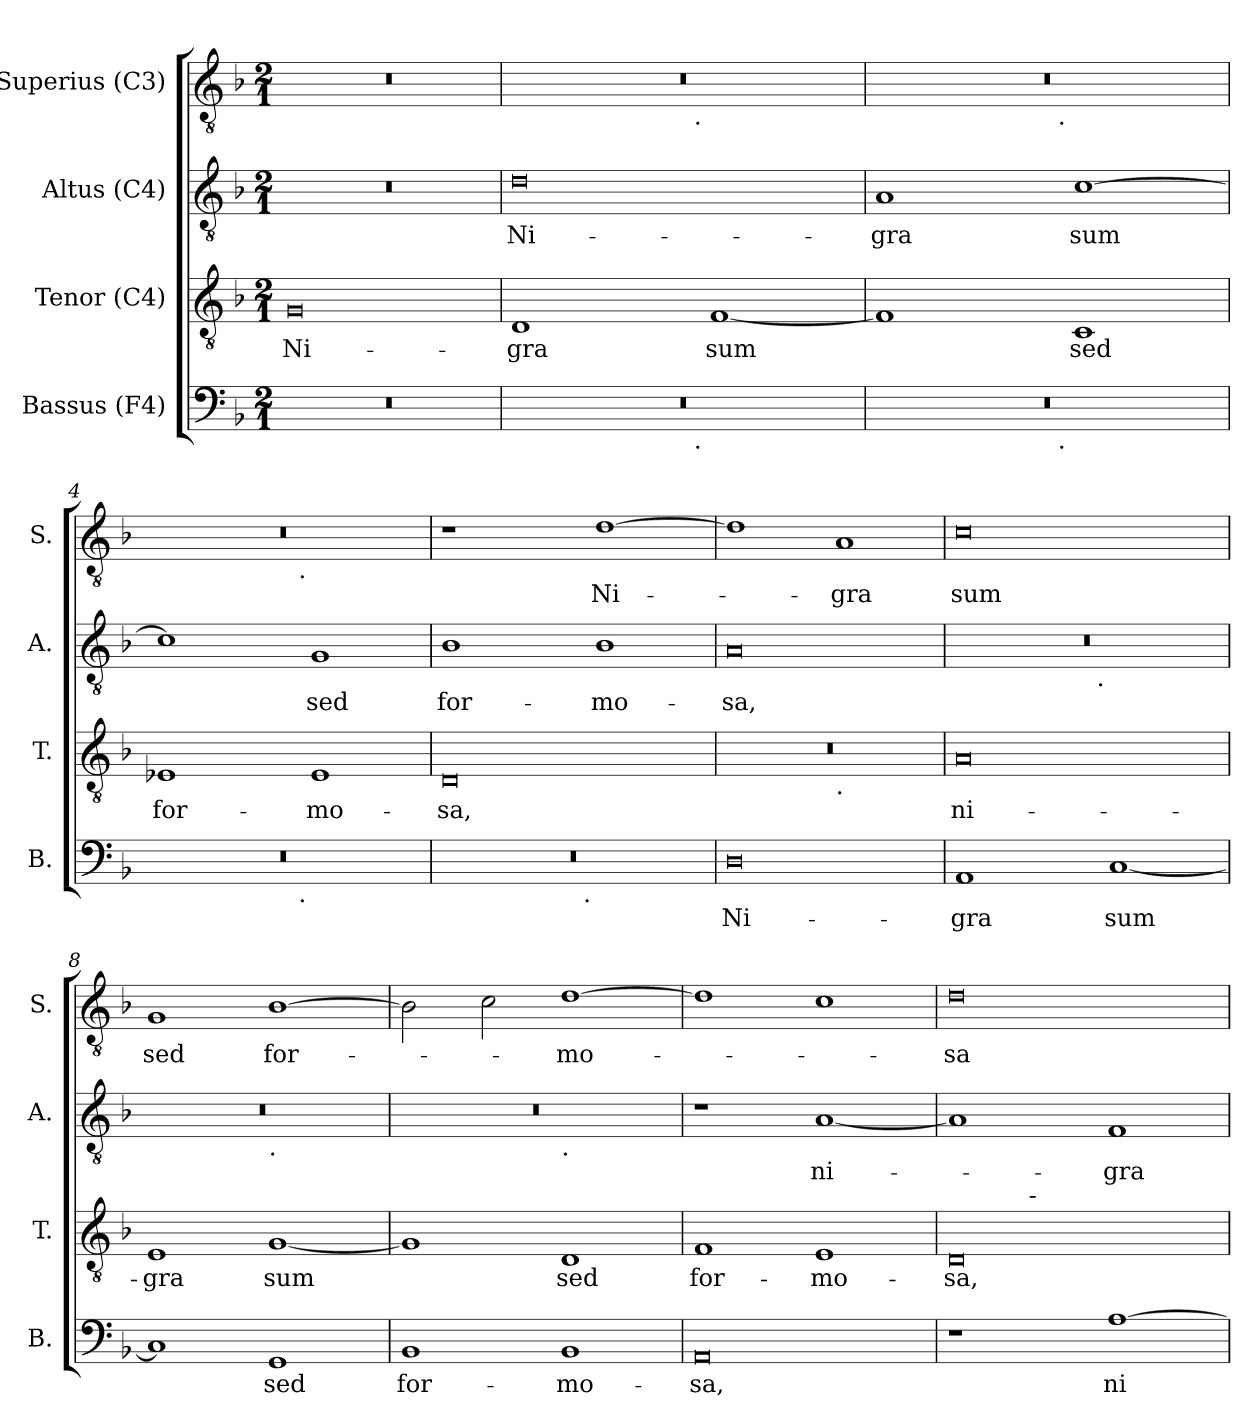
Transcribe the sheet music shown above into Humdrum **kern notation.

**kern	**text	**kern	**text	**kern	**text	**kern	**text
*part4	*part4	*part3	*part3	*part2	*part2	*part1	*part1
*staff4	*staff4	*staff3	*staff3	*staff2	*staff2	*staff1	*staff1
*I"Bassus (F4)	*	*I"Tenor (C4)	*	*I"Altus (C4)	*	*I"Superius (C3)	*
*I'B.	*	*I'T.	*	*I'A.	*	*I'S.	*
*clefF4	*	*clefGv2	*	*clefGv2	*	*clefGv2	*
*k[b-]	*	*k[b-]	*	*k[b-]	*	*k[b-]	*
*F:	*	*F:	*	*F:	*	*F:	*
*M2/1	*	*M2/1	*	*M2/1	*	*M2/1	*
=1	=1	=1	=1	=1	=1	=1	=1
!	!	!	!LO:LY:b	!	!	!	!
0r	.	0G	Ni-	0r	.	0r	.
=2	=2	=2	=2	=2	=2	=2	=2
!	!	!	!LO:LY:b	!	!LO:LY:b	!	!
*^	*	*	*	*	*	*^	*
0r	2ryy	.	1D	-gra	0d	Ni-	0r	2ryy	.
.	4...ryy	.	.	.	.	.	.	4...ryy	.
!	!	!	!	!	!	!	!	!LO:TX:b:t=.	!
!	!LO:TX:b:t=.	!	!	!	!	!	!	!	!
.	1ryy	.	.	.	.	.	.	1ryy	.
!	!	!	!	!LO:LY:b	!	!	!	!	!
.	.	.	[<1F	sum	.	.	.	.	.
.	32ryy	.	.	.	.	.	.	32ryy	.
=3	=3	=3	=3	=3	=3	=3	=3	=3	=3
!	!	!	!	!	!	!LO:LY:b	!	!	!
0r	2ryy	.	1F]	.	1A	-gra	0r	2ryy	.
.	4...ryy	.	.	.	.	.	.	4...ryy	.
!	!	!	!	!	!	!	!	!LO:TX:b:t=.	!
!	!LO:TX:b:t=.	!	!	!	!	!	!	!	!
.	1ryy	.	.	.	.	.	.	1ryy	.
!	!	!	!	!LO:LY:b	!	!LO:LY:b	!	!	!
.	.	.	1C	sed	[>1c	sum	.	.	.
.	32ryy	.	.	.	.	.	.	32ryy	.
=4	=4	=4	=4	=4	=4	=4	=4	=4	=4
!	!	!	!	!LO:LY:b	!	!	!	!	!
0r	2ryy	.	1E-X	for-	1c]	.	0r	2ryy	.
.	4...ryy	.	.	.	.	.	.	4...ryy	.
!	!	!	!	!	!	!	!	!LO:TX:b:t=.	!
!	!LO:TX:b:t=.	!	!	!	!	!	!	!	!
.	1ryy	.	.	.	.	.	.	1ryy	.
!	!	!	!	!LO:LY:b	!	!LO:LY:b	!	!	!
.	.	.	1E-	-mo-	1G	sed	.	.	.
.	32ryy	.	.	.	.	.	.	32ryy	.
=5	=5	=5	=5	=5	=5	=5	=5	=5	=5
!	!	!	!	!LO:LY:b	!	!LO:LY:b	!	!	!
*	*	*	*	*	*	*	*v	*v	*
0r	2ryy	.	0D	-sa,	1B-	for-	1r	.
.	4...ryy	.	.	.	.	.	.	.
!	!LO:TX:b:t=.	!	!	!	!	!	!	!
.	1ryy	.	.	.	.	.	.	.
!	!	!	!	!	!	!LO:LY:b	!	!LO:LY:b
.	.	.	.	.	1B-	-mo-	[<1d	Ni-
.	32ryy	.	.	.	.	.	.	.
!!LO:LB:g=z
=6	=6	=6	=6	=6	=6	=6	=6	=6
!	!	!LO:LY:b:rj	!	!	!	!LO:LY:b	!	!
*v	*v	*	*^	*	*	*	*	*
0D	Ni-	0r	1ryy	.	0A	-sa,	1d]	.
!	!	!	!LO:TX:b:t=.	!	!	!	!	!
!	!	!	!	!	!	!	!	!LO:LY:b
.	.	.	1ryy	.	.	.	1A	-gra
=7	=7	=7	=7	=7	=7	=7	=7	=7
!	!LO:LY:b	!	!	!LO:LY:b:rj	!	!	!	!LO:LY:b
*	*	*v	*v	*	*^	*	*	*
1AA	-gra	0A	ni-	0r	2ryy	.	0c	sum
.	.	.	.	.	4...ryy	.	.	.
!	!	!	!	!	!LO:TX:b:t=.	!	!	!
.	.	.	.	.	1ryy	.	.	.
!	!LO:LY:b	!	!	!	!	!	!	!
[<1C	sum	.	.	.	.	.	.	.
.	.	.	.	.	32ryy	.	.	.
=8	=8	=8	=8	=8	=8	=8	=8	=8
!	!	!	!LO:LY:b	!	!	!	!	!LO:LY:b
1C]	.	1E	-gra	0r	1ryy	.	1G	sed
!	!	!	!	!	!LO:TX:b:t=.	!	!	!
!	!LO:LY:b	!	!LO:LY:b	!	!	!	!	!LO:LY:b
1GG	sed	[<1G	sum	.	1ryy	.	[>1B-	for-
=9	=9	=9	=9	=9	=9	=9	=9	=9
!	!LO:LY:b	!	!	!	!	!	!	!
1BB-	for-	1G]	.	0r	1ryy	.	2B-\]	.
.	.	.	.	.	.	.	2c\	.
!	!	!	!	!	!LO:TX:b:t=.	!	!	!
!	!LO:LY:b	!	!LO:LY:b	!	!	!	!	!LO:LY:b
1BB-	-mo-	1D	sed	.	1ryy	.	[>1d	-mo-
=10	=10	=10	=10	=10	=10	=10	=10	=10
!	!LO:LY:b	!	!LO:LY:b	!	!	!	!	!
*	*	*	*	*v	*v	*	*	*
0AA	-sa,	1F	for-	1r	.	1d]	.
!	!	!	!LO:LY:b	!	!LO:LY:b	!	!
.	.	1E	-mo-	[>1A	ni-	1c	.
!!LO:PB:g=z
=11	=11	=11	=11	=11	=11	=11	=11
!	!	!	!LO:LY:b	!	!	!	!LO:LY:b
*	*	*^	*	*	*	*	*
1r	.	0D	2ryy	-sa,	1A]	.	0d	-sa
!	!	!	!LO:TX:a:t=-	!	!	!	!	!
.	.	.	1.ryy	.	.	.	.	.
!	!LO:LY:b	!	!	!	!	!LO:LY:b	!	!
[>1A	ni-	.	.	.	1F	-gra	.	.
*	*	*v	*v	*	*	*	*	*
=	=	=	=	=	=	=	=
*-	*-	*-	*-	*-	*-	*-	*-
